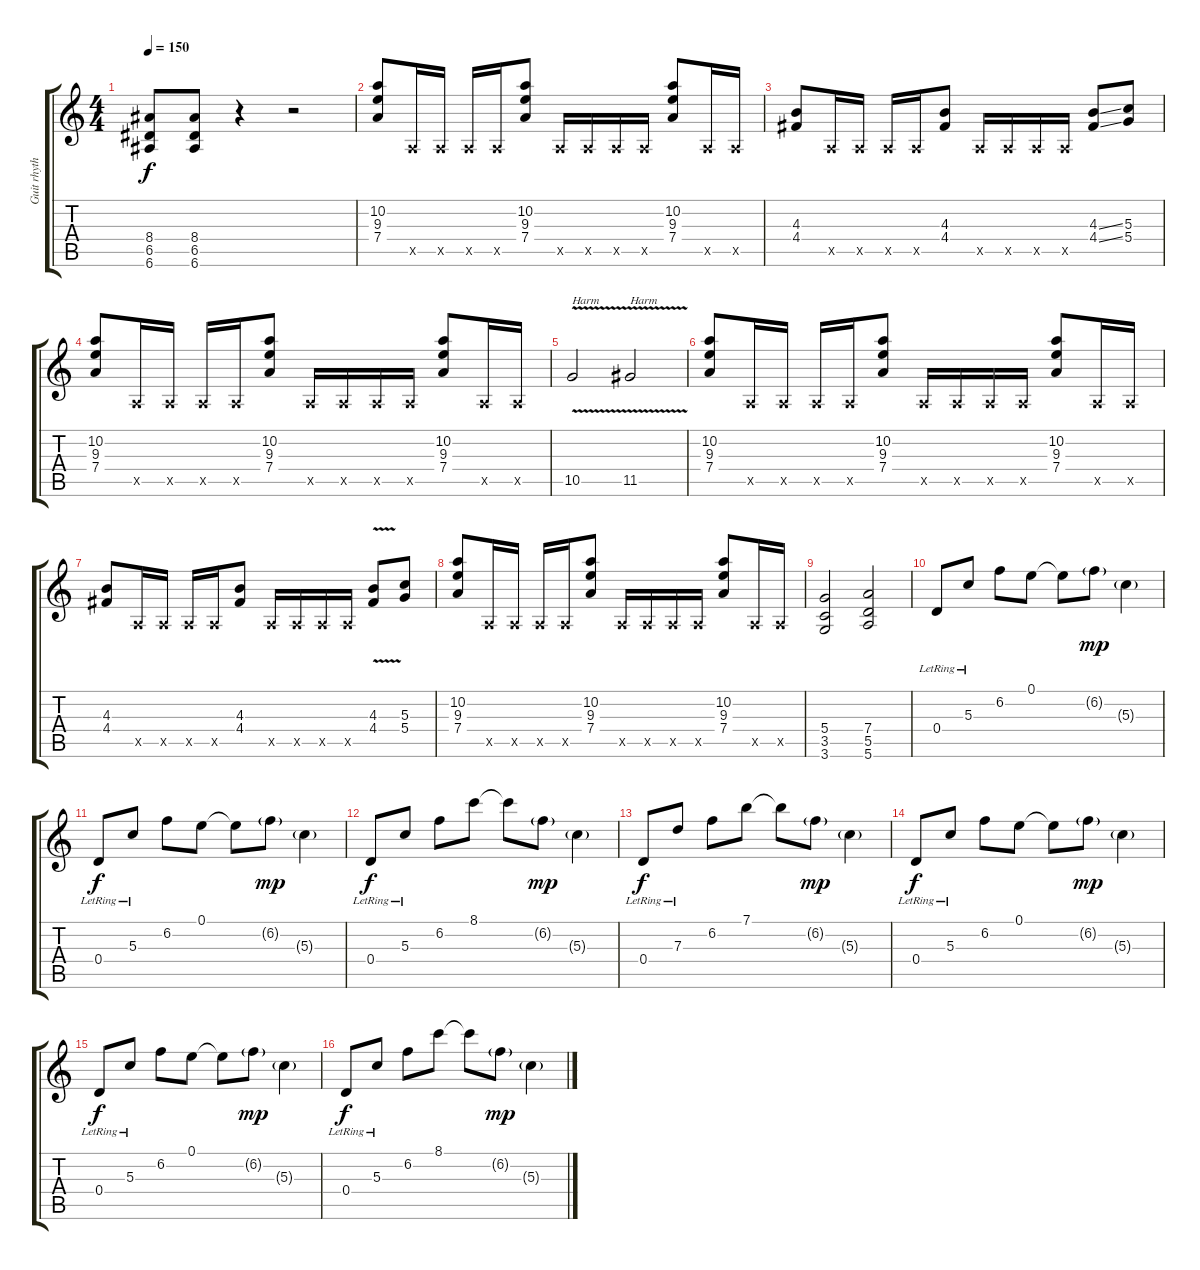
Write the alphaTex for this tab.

\track ("Guit rhythm" "Guit rhyth") {instrument distortionguitar}
\staff {score tabs}
\tuning (E4 B3 G3 D3 A2 E2) {hide}
\ts (4 4)
\tempo 150
\clef g2
\ks c
(8.4 6.5 6.6).8{dy f} (8.4 6.5 6.6).8 r.4 r.2 |
(10.2 9.3 7.4).8{instrument overdrivenguitar} 0.5{x}.16 0.5{x}.16 0.5{x}.16 0.5{x}.16 (10.2 9.3 7.4).8 0.5{x}.16 0.5{x}.16 0.5{x}.16 0.5{x}.16 (10.2 9.3 7.4).8 0.5{x}.16 0.5{x}.16 |
(4.3 4.4).8 0.5{x}.16 0.5{x}.16 0.5{x}.16 0.5{x}.16 (4.3 4.4).8 0.5{x}.16 0.5{x}.16 0.5{x}.16 0.5{x}.16 (4.3{ss} 4.4{ss}).8 (5.3 5.4).8 |
(10.2 9.3 7.4).8 0.5{x}.16 0.5{x}.16 0.5{x}.16 0.5{x}.16 (10.2 9.3 7.4).8 0.5{x}.16 0.5{x}.16 0.5{x}.16 0.5{x}.16 (10.2 9.3 7.4).8 0.5{x}.16 0.5{x}.16 |
10.5{v}.2{txt "Harm"} 11.5{v}.2{txt "Harm"} |
(10.2 9.3 7.4).8 0.5{x}.16 0.5{x}.16 0.5{x}.16 0.5{x}.16 (10.2 9.3 7.4).8 0.5{x}.16 0.5{x}.16 0.5{x}.16 0.5{x}.16 (10.2 9.3 7.4).8 0.5{x}.16 0.5{x}.16 |
(4.3 4.4).8 0.5{x}.16 0.5{x}.16 0.5{x}.16 0.5{x}.16 (4.3 4.4).8 0.5{x}.16 0.5{x}.16 0.5{x}.16 0.5{x}.16 (4.3{v} 4.4{v}).8 (5.3 5.4).8 |
(10.2 9.3 7.4).8 0.5{x}.16 0.5{x}.16 0.5{x}.16 0.5{x}.16 (10.2 9.3 7.4).8 0.5{x}.16 0.5{x}.16 0.5{x}.16 0.5{x}.16 (10.2 9.3 7.4).8 0.5{x}.16 0.5{x}.16 |
(5.4 3.5 3.6).2 (7.4 5.5 5.6).2 |
0.4{lr}.8{instrument acousticguitarnylon} 5.3{lr}.8 6.2.8 0.1.8 0.1{t}.8 6.2{g}.8{dy mp} 5.3{g}.4 |
0.4{lr}.8{dy f} 5.3{lr}.8 6.2.8 0.1.8 0.1{t}.8 6.2{g}.8{dy mp} 5.3{g}.4 |
0.4{lr}.8{dy f} 5.3{lr}.8 6.2.8 8.1.8 8.1{t}.8 6.2{g}.8{dy mp} 5.3{g}.4 |
0.4{lr}.8{dy f} 7.3{lr}.8 6.2.8 7.1.8 7.1{t}.8 6.2{g}.8{dy mp} 5.3{g}.4 |
0.4{lr}.8{dy f} 5.3{lr}.8 6.2.8 0.1.8 0.1{t}.8 6.2{g}.8{dy mp} 5.3{g}.4 |
0.4{lr}.8{dy f} 5.3{lr}.8 6.2.8 0.1.8 0.1{t}.8 6.2{g}.8{dy mp} 5.3{g}.4 |
0.4{lr}.8{dy f} 5.3{lr}.8 6.2.8 8.1.8 8.1{t}.8 6.2{g}.8{dy mp} 5.3{g}.4
